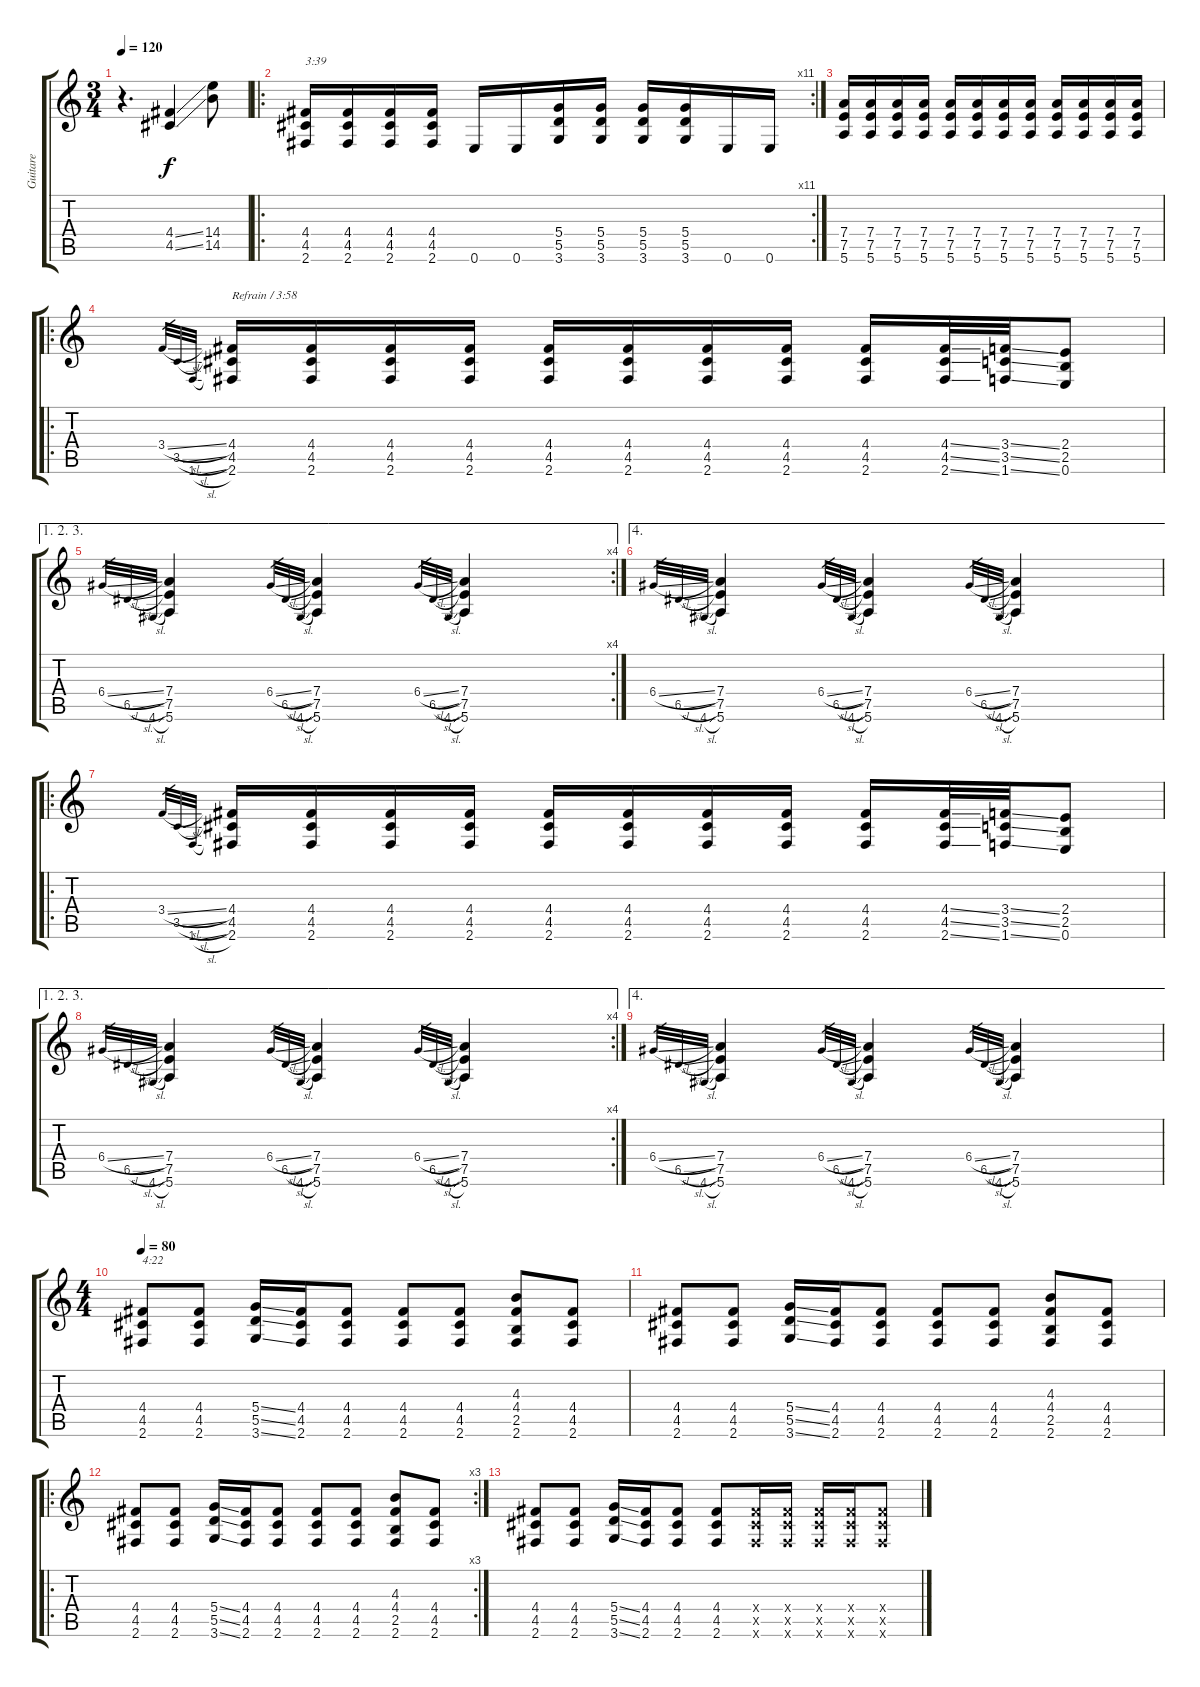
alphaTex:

\track ("Guitare" "Guitare") {instrument overdrivenguitar}
\staff {score tabs}
\tuning (E4 B3 G3 D3 A2 E2) {hide}
\ts (3 4)
\tempo 120
\clef g2
\ks c
r.4{d dy f} (4.4{ss} 4.5{ss}).4 (14.4 14.5).8 |
\ro
\rc 11
(4.4 4.5 2.6).16{txt "3:39"} (4.4 4.5 2.6).16 (4.4 4.5 2.6).16 (4.4 4.5 2.6).16 0.6.16 0.6.16 (5.4 5.5 3.6).16 (5.4 5.5 3.6).16 (5.4 5.5 3.6).16 (5.4 5.5 3.6).16 0.6.16 0.6.16 |
(7.4 7.5 5.6).16 (7.4 7.5 5.6).16 (7.4 7.5 5.6).16 (7.4 7.5 5.6).16 (7.4 7.5 5.6).16 (7.4 7.5 5.6).16 (7.4 7.5 5.6).16 (7.4 7.5 5.6).16 (7.4 7.5 5.6).16 (7.4 7.5 5.6).16 (7.4 7.5 5.6).16 (7.4 7.5 5.6).16 |
\ro
3.4{sl}.32{gr} 3.5{sl}.32{gr} 1.6{sl}.32{gr} (4.4 4.5 2.6).16{txt "Refrain / 3:58"} (4.4 4.5 2.6).16 (4.4 4.5 2.6).16 (4.4 4.5 2.6).16 (4.4 4.5 2.6).16 (4.4 4.5 2.6).16 (4.4 4.5 2.6).16 (4.4 4.5 2.6).16 (4.4 4.5 2.6).16 (4.4{ss} 4.5{ss} 2.6{ss}).32 (3.4{ss} 3.5{ss} 1.6{ss}).32 (2.4 2.5 0.6).8 |
\ae (1 2 3)
\rc 4
6.4{sl}.32{gr} 6.5{sl}.32{gr} 4.6{sl}.32{gr} (7.4 7.5 5.6).4 6.4{sl}.32{gr} 6.5{sl}.32{gr} 4.6{sl}.32{gr} (7.4 7.5 5.6).4 6.4{sl}.32{gr} 6.5{sl}.32{gr} 4.6{sl}.32{gr} (7.4 7.5 5.6).4 |
\ae 4
6.4{sl}.32{gr} 6.5{sl}.32{gr} 4.6{sl}.32{gr} (7.4 7.5 5.6).4 6.4{sl}.32{gr} 6.5{sl}.32{gr} 4.6{sl}.32{gr} (7.4 7.5 5.6).4 6.4{sl}.32{gr} 6.5{sl}.32{gr} 4.6{sl}.32{gr} (7.4 7.5 5.6).4 |
\ro
3.4{sl}.32{gr} 3.5{sl}.32{gr} 1.6{sl}.32{gr} (4.4 4.5 2.6).16 (4.4 4.5 2.6).16 (4.4 4.5 2.6).16 (4.4 4.5 2.6).16 (4.4 4.5 2.6).16 (4.4 4.5 2.6).16 (4.4 4.5 2.6).16 (4.4 4.5 2.6).16 (4.4 4.5 2.6).16 (4.4{ss} 4.5{ss} 2.6{ss}).32 (3.4{ss} 3.5{ss} 1.6{ss}).32 (2.4 2.5 0.6).8 |
\ae (1 2 3)
\rc 4
6.4{sl}.32{gr} 6.5{sl}.32{gr} 4.6{sl}.32{gr} (7.4 7.5 5.6).4 6.4{sl}.32{gr} 6.5{sl}.32{gr} 4.6{sl}.32{gr} (7.4 7.5 5.6).4 6.4{sl}.32{gr} 6.5{sl}.32{gr} 4.6{sl}.32{gr} (7.4 7.5 5.6).4 |
\ae 4
6.4{sl}.32{gr} 6.5{sl}.32{gr} 4.6{sl}.32{gr} (7.4 7.5 5.6).4 6.4{sl}.32{gr} 6.5{sl}.32{gr} 4.6{sl}.32{gr} (7.4 7.5 5.6).4 6.4{sl}.32{gr} 6.5{sl}.32{gr} 4.6{sl}.32{gr} (7.4 7.5 5.6).4 |
\ts (4 4)
\tempo 80
(4.4 4.5 2.6).8{txt "4:22"} (4.4 4.5 2.6).8 (5.4{ss} 5.5{ss} 3.6{ss}).16 (4.4 4.5 2.6).16 (4.4 4.5 2.6).8 (4.4 4.5 2.6).8 (4.4 4.5 2.6).8 (4.3 4.4 2.5 2.6).8 (4.4 4.5 2.6).8 |
(4.4 4.5 2.6).8 (4.4 4.5 2.6).8 (5.4{ss} 5.5{ss} 3.6{ss}).16 (4.4 4.5 2.6).16 (4.4 4.5 2.6).8 (4.4 4.5 2.6).8 (4.4 4.5 2.6).8 (4.3 4.4 2.5 2.6).8 (4.4 4.5 2.6).8 |
\ro
\rc 3
(4.4 4.5 2.6).8 (4.4 4.5 2.6).8 (5.4{ss} 5.5{ss} 3.6{ss}).16 (4.4 4.5 2.6).16 (4.4 4.5 2.6).8 (4.4 4.5 2.6).8 (4.4 4.5 2.6).8 (4.3 4.4 2.5 2.6).8 (4.4 4.5 2.6).8 |
(4.4 4.5 2.6).8 (4.4 4.5 2.6).8 (5.4{ss} 5.5{ss} 3.6{ss}).16 (4.4 4.5 2.6).16 (4.4 4.5 2.6).8 (4.4 4.5 2.6).8 (4.4{x} 4.5{x} 2.6{x}).16 (4.4{x} 4.5{x} 2.6{x}).16 (4.4{x} 4.5{x} 2.6{x}).16 (4.4{x} 4.5{x} 2.6{x}).16 (4.4{x} 4.5{x} 2.6{x}).8
